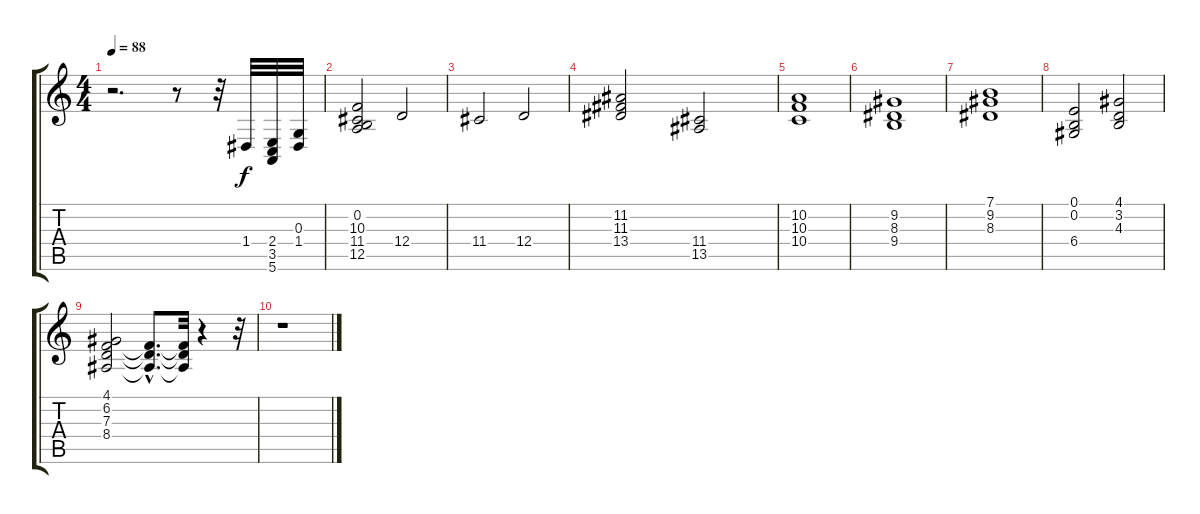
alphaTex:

\track "" {instrument tremolostrings}
\staff {score tabs}
\tuning (E4 B3 G3 D3 A2 E2) {hide}
\ts (4 4)
\tempo 88
\clef g2
\ks c
r.2{d dy f} r.8 r.32 1.4.32 (2.4 3.5 5.6).32 (0.3 1.4).32 |
(0.2 10.3 11.4 12.5).2 12.4.2 |
11.4.2 12.4.2 |
(11.2 11.3 13.4).2 (11.4 13.5).2 |
(10.2 10.3 10.4).1 |
(9.2 8.3 9.4).1 |
(7.1 9.2 8.3).1 |
(0.1 0.2 6.4).2 (4.1 3.2 4.3).2 |
(4.1 6.2 7.3 8.4).2 (6.2{hac t} 7.3{hac t} 8.4{hac t}).8{d} (6.2{t} 7.3{t} 8.4{t}).32 r.4 r.32 |
r.1
